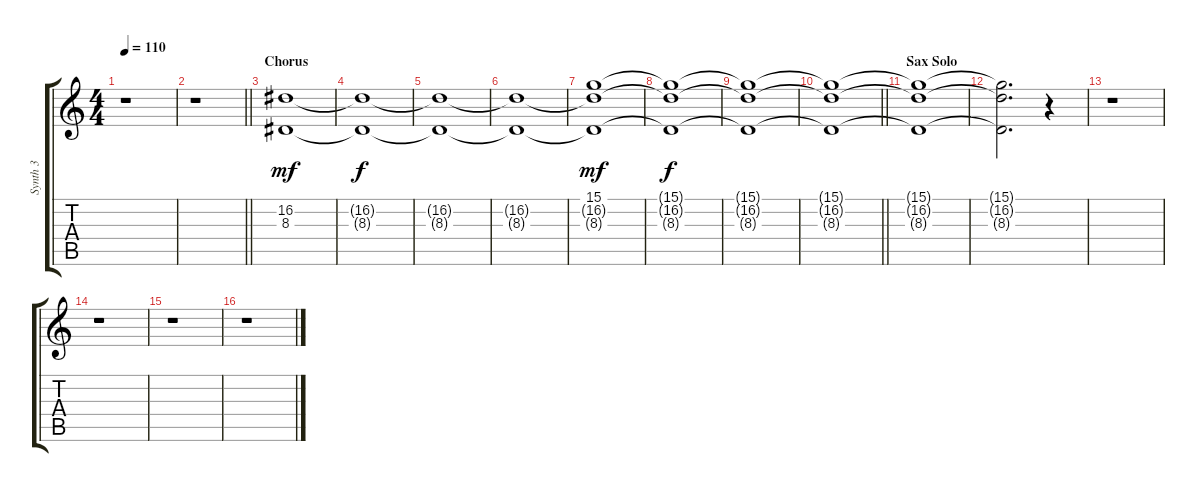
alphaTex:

\track ("Synth 3" "Synth 3") {instrument synthstrings1}
\staff {score tabs}
\tuning (E4 B3 G3 D3 A2 E2) {hide}
\ts (4 4)
\tempo 110
\clef g2
\ks c
r.1{dy f} |
\barLineRight lightlight
r.1{volume 0} |
\section ("" "Chorus")
(16.2 8.3).1{dy mf volume 7} |
(16.2{t} 8.3{t}).1{dy f} |
(16.2{t} 8.3{t}).1 |
(16.2{t} 8.3{t}).1 |
(15.1 16.2{t} 8.3{t}).1{dy mf} |
(15.1{t} 16.2{t} 8.3{t}).1{dy f} |
(15.1{t} 16.2{t} 8.3{t}).1 |
\barLineRight lightlight
(15.1{t} 16.2{t} 8.3{t}).1 |
\section ("" "Sax Solo")
(15.1{t} 16.2{t} 8.3{t}).1{volume 0} |
(15.1{t} 16.2{t} 8.3{t}).2{d} r.4 |
r.1 |
r.1 |
r.1 |
r.1
